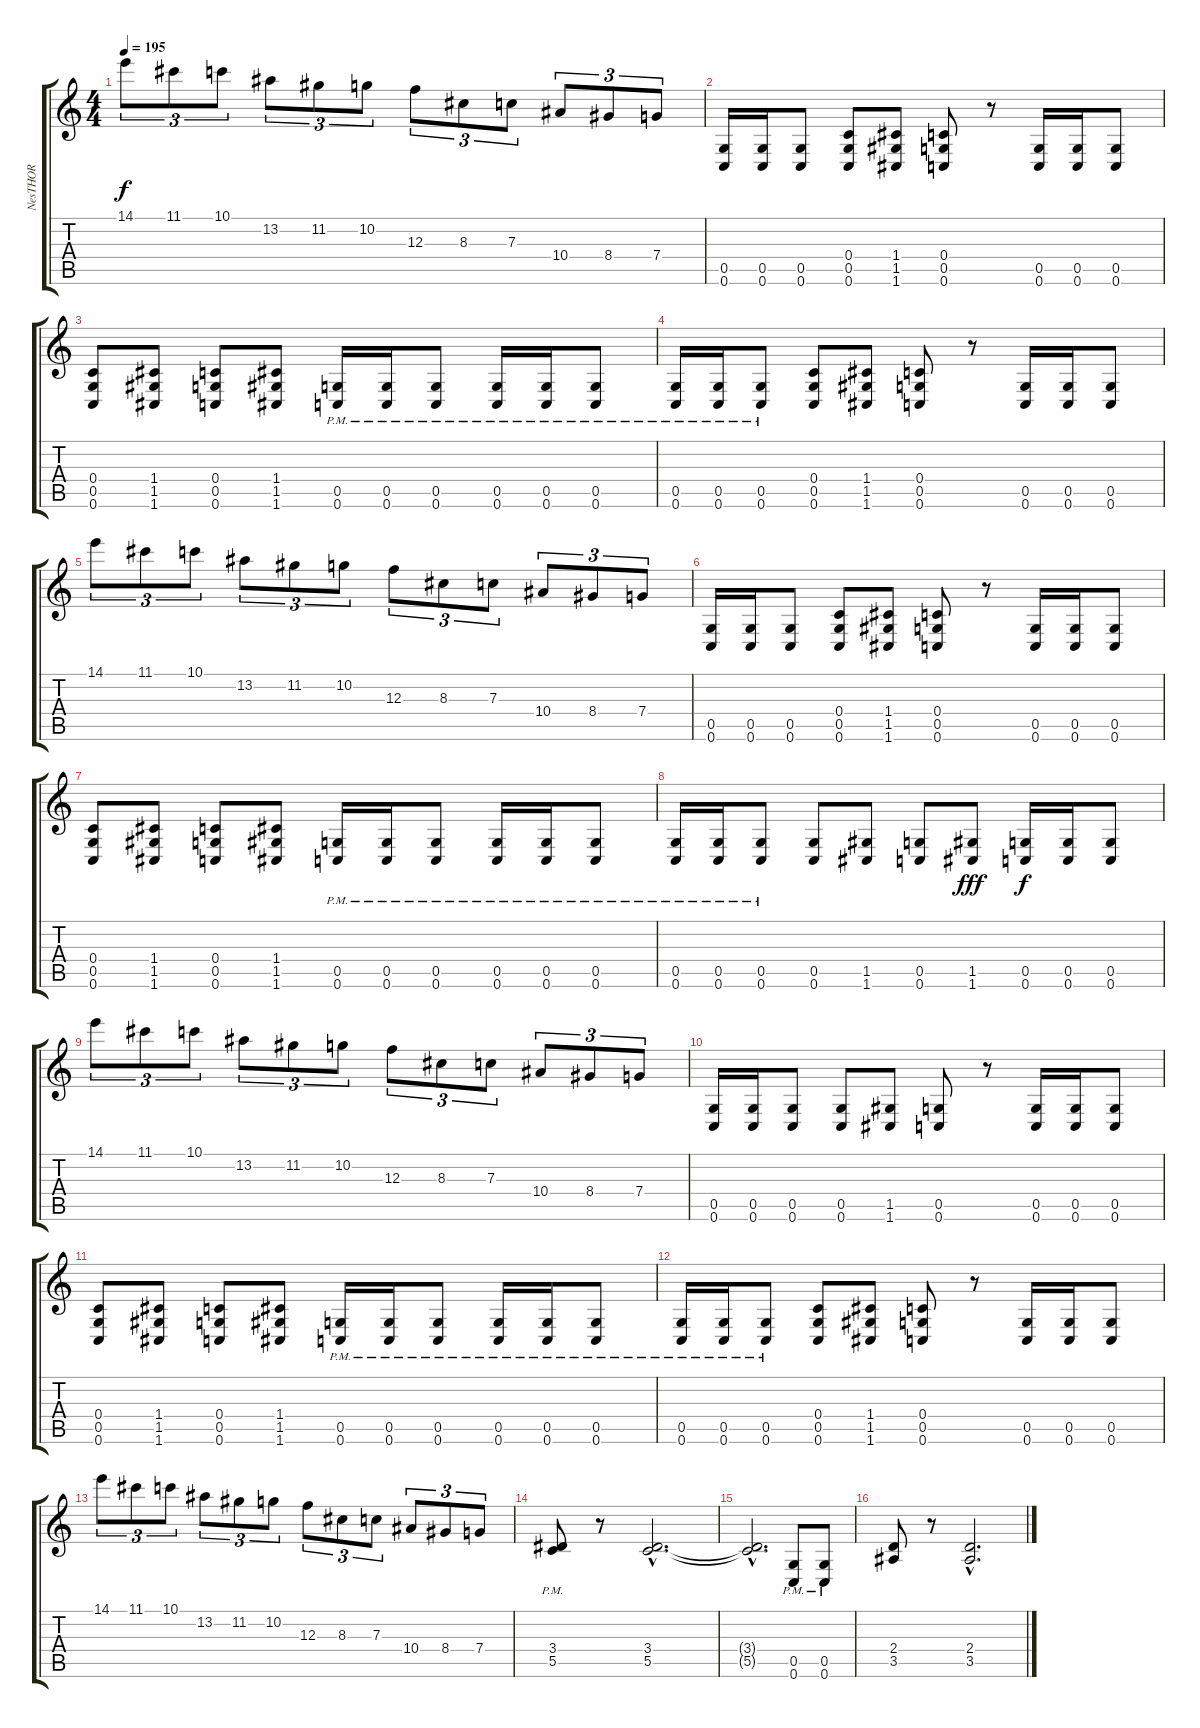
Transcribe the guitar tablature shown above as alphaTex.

\track ("NesTHOR" "NesTHOR") {instrument distortionguitar}
\staff {score tabs}
\tuning (D4 A3 F3 C3 G2 C2) {hide}
\ts (4 4)
\tempo 195
\clef g2
\ks c
14.1.8{tu (3 2) dy f} 11.1.8{tu (3 2)} 10.1.8{tu (3 2)} 13.2.8{tu (3 2)} 11.2.8{tu (3 2)} 10.2.8{tu (3 2)} 12.3.8{tu (3 2)} 8.3.8{tu (3 2)} 7.3.8{tu (3 2)} 10.4.8{tu (3 2)} 8.4.8{tu (3 2)} 7.4.8{tu (3 2)} |
(0.5 0.6).16 (0.5 0.6).16 (0.5 0.6).8 (0.4 0.5 0.6).8 (1.4 1.5 1.6).8 (0.4 0.5 0.6).8 r.8 (0.5 0.6).16 (0.5 0.6).16 (0.5 0.6).8 |
(0.4 0.5 0.6).8 (1.4 1.5 1.6).8 (0.4 0.5 0.6).8 (1.4 1.5 1.6).8 (0.5{pm} 0.6{pm}).16 (0.5{pm} 0.6{pm}).16 (0.5{pm} 0.6{pm}).8 (0.5{pm} 0.6{pm}).16 (0.5{pm} 0.6{pm}).16 (0.5{pm} 0.6{pm}).8 |
(0.5{pm} 0.6{pm}).16 (0.5{pm} 0.6{pm}).16 (0.5{pm} 0.6{pm}).8 (0.4 0.5 0.6).8 (1.4 1.5 1.6).8 (0.4 0.5 0.6).8 r.8 (0.5 0.6).16 (0.5 0.6).16 (0.5 0.6).8 |
14.1.8{tu (3 2)} 11.1.8{tu (3 2)} 10.1.8{tu (3 2)} 13.2.8{tu (3 2)} 11.2.8{tu (3 2)} 10.2.8{tu (3 2)} 12.3.8{tu (3 2)} 8.3.8{tu (3 2)} 7.3.8{tu (3 2)} 10.4.8{tu (3 2)} 8.4.8{tu (3 2)} 7.4.8{tu (3 2)} |
(0.5 0.6).16 (0.5 0.6).16 (0.5 0.6).8 (0.4 0.5 0.6).8 (1.4 1.5 1.6).8 (0.4 0.5 0.6).8 r.8 (0.5 0.6).16 (0.5 0.6).16 (0.5 0.6).8 |
(0.4 0.5 0.6).8 (1.4 1.5 1.6).8 (0.4 0.5 0.6).8 (1.4 1.5 1.6).8 (0.5{pm} 0.6{pm}).16 (0.5{pm} 0.6{pm}).16 (0.5{pm} 0.6{pm}).8 (0.5{pm} 0.6{pm}).16 (0.5{pm} 0.6{pm}).16 (0.5{pm} 0.6{pm}).8 |
(0.5{pm} 0.6{pm}).16 (0.5{pm} 0.6{pm}).16 (0.5{pm} 0.6{pm}).8 (0.5 0.6).8 (1.5 1.6).8 (0.5 0.6).8 (1.5 1.6).8{dy fff} (0.5 0.6).16{dy f} (0.5 0.6).16 (0.5 0.6).8 |
14.1.8{tu (3 2)} 11.1.8{tu (3 2)} 10.1.8{tu (3 2)} 13.2.8{tu (3 2)} 11.2.8{tu (3 2)} 10.2.8{tu (3 2)} 12.3.8{tu (3 2)} 8.3.8{tu (3 2)} 7.3.8{tu (3 2)} 10.4.8{tu (3 2)} 8.4.8{tu (3 2)} 7.4.8{tu (3 2)} |
(0.5 0.6).16 (0.5 0.6).16 (0.5 0.6).8 (0.5 0.6).8 (1.5 1.6).8 (0.5 0.6).8 r.8 (0.5 0.6).16 (0.5 0.6).16 (0.5 0.6).8 |
(0.4 0.5 0.6).8 (1.4 1.5 1.6).8 (0.4 0.5 0.6).8 (1.4 1.5 1.6).8 (0.5{pm} 0.6{pm}).16 (0.5{pm} 0.6{pm}).16 (0.5{pm} 0.6{pm}).8 (0.5{pm} 0.6{pm}).16 (0.5{pm} 0.6{pm}).16 (0.5{pm} 0.6{pm}).8 |
(0.5{pm} 0.6{pm}).16 (0.5{pm} 0.6{pm}).16 (0.5{pm} 0.6{pm}).8 (0.4 0.5 0.6).8 (1.4 1.5 1.6).8 (0.4 0.5 0.6).8 r.8 (0.5 0.6).16 (0.5 0.6).16 (0.5 0.6).8 |
14.1.8{tu (3 2)} 11.1.8{tu (3 2)} 10.1.8{tu (3 2)} 13.2.8{tu (3 2)} 11.2.8{tu (3 2)} 10.2.8{tu (3 2)} 12.3.8{tu (3 2)} 8.3.8{tu (3 2)} 7.3.8{tu (3 2)} 10.4.8{tu (3 2)} 8.4.8{tu (3 2)} 7.4.8{tu (3 2)} |
(3.4{pm} 5.5).8 r.8 (3.4{hac} 5.5{hac}).2{d} |
(3.4{hac t} 5.5{hac t}).2{d} (0.5{pm} 0.6).8 (0.5{pm} 0.6).8 |
(2.4 3.5).8 r.8 (2.4{hac} 3.5{hac}).2{d}
